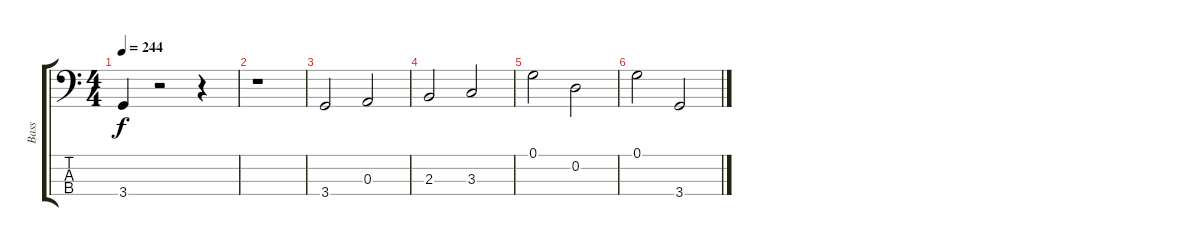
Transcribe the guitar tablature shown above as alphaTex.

\track ("Bass" "Bass") {instrument electricbassfinger}
\staff {score tabs}
\tuning (G2 D2 A1 E1) {hide}
\ts (4 4)
\tempo 244
\clef f4
\ks c
3.4.4{dy f} r.2 r.4 |
r.1 |
3.4.2 0.3.2 |
2.3.2 3.3.2 |
0.1.2 0.2.2 |
0.1.2 3.4.2
